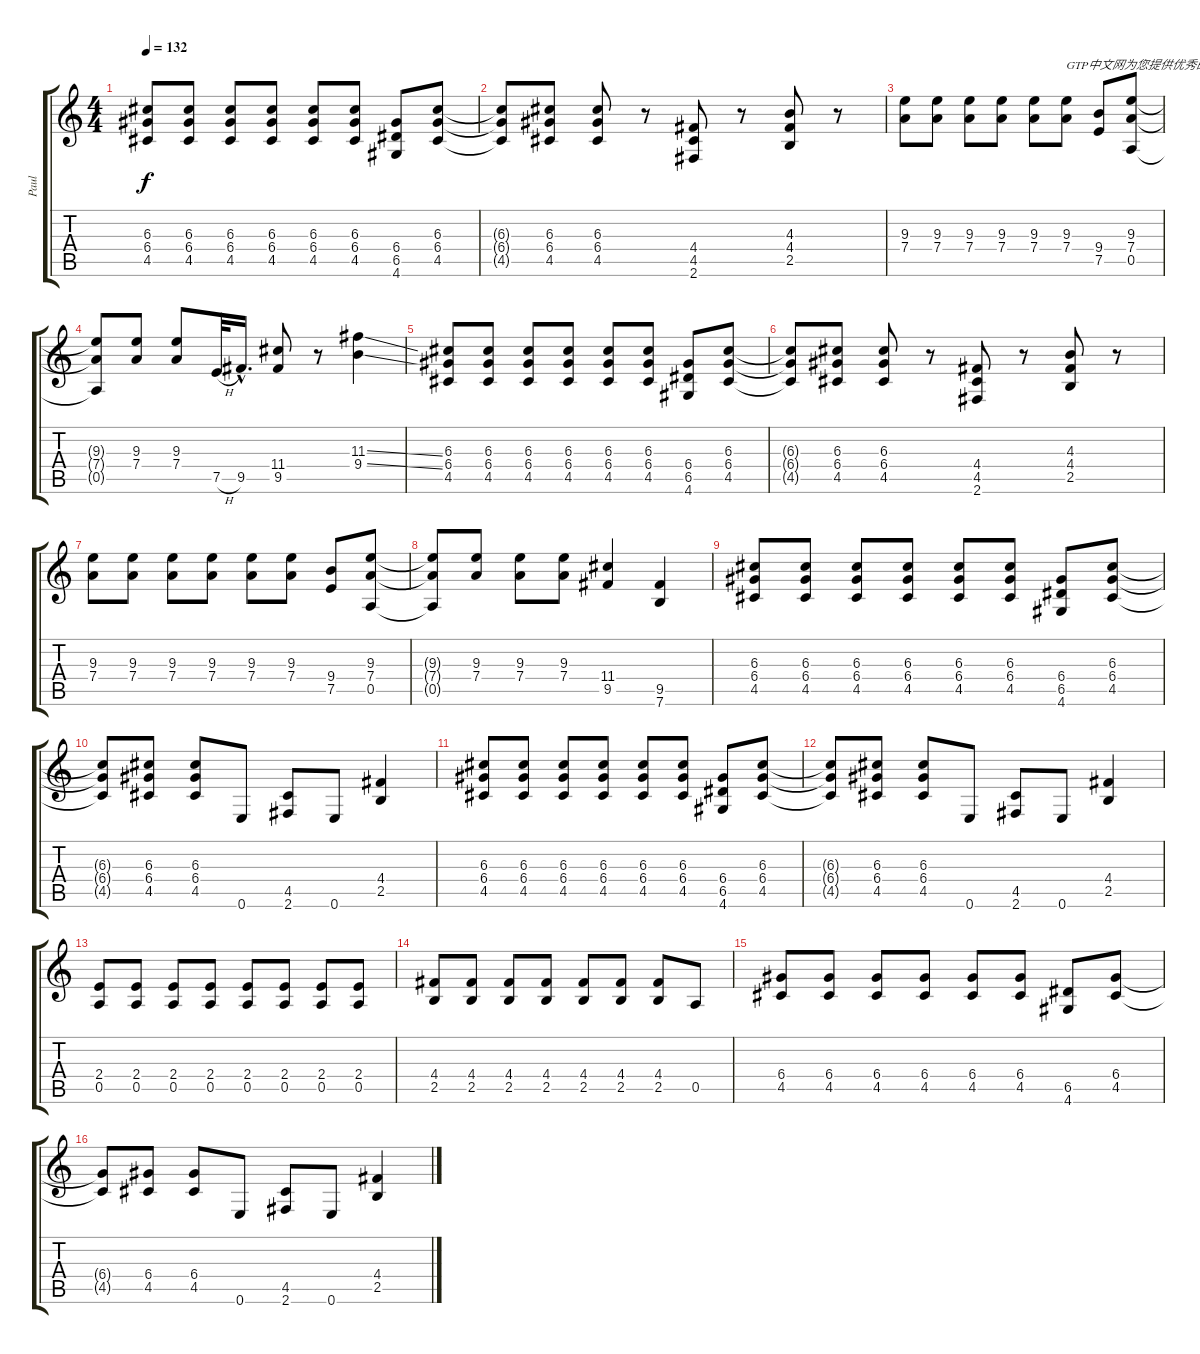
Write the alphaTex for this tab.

\track ("Paul" "Paul") {instrument overdrivenguitar}
\staff {score tabs}
\tuning (E4 B3 G3 D3 A2 E2) {hide}
\ts (4 4)
\tempo 132
\clef g2
\ks c
(6.3 6.4 4.5).8{dy f instrument overdrivenguitar} (6.3 6.4 4.5).8 (6.3 6.4 4.5).8 (6.3 6.4 4.5).8 (6.3 6.4 4.5).8 (6.3 6.4 4.5).8 (6.4 6.5 4.6).8 (6.3 6.4 4.5).8 |
(6.3{t} 6.4{t} 4.5{t}).8 (6.3 6.4 4.5).8 (6.3 6.4 4.5).8 r.8 (4.4 4.5 2.6).8 r.8 (4.3 4.4 2.5).8 r.8 |
(9.3 7.4).8 (9.3 7.4).8 (9.3 7.4).8 (9.3 7.4).8 (9.3 7.4).8 (9.3 7.4).8{txt "GTP中文网为您提供优秀的谱子"} (9.4 7.5).8 (9.3 7.4 0.5).8 |
(9.3{t} 7.4{t} 0.5{t}).8 (9.3 7.4).8 (9.3 7.4).8 7.5{h}.32 9.5{hac}.16{d} (11.4 9.5).8 r.8 (11.3{ss} 9.4{ss}).4 |
(6.3 6.4 4.5).8 (6.3 6.4 4.5).8 (6.3 6.4 4.5).8 (6.3 6.4 4.5).8 (6.3 6.4 4.5).8 (6.3 6.4 4.5).8 (6.4 6.5 4.6).8 (6.3 6.4 4.5).8 |
(6.3{t} 6.4{t} 4.5{t}).8 (6.3 6.4 4.5).8 (6.3 6.4 4.5).8 r.8 (4.4 4.5 2.6).8 r.8 (4.3 4.4 2.5).8 r.8 |
(9.3 7.4).8 (9.3 7.4).8 (9.3 7.4).8 (9.3 7.4).8 (9.3 7.4).8 (9.3 7.4).8 (9.4 7.5).8 (9.3 7.4 0.5).8 |
(9.3{t} 7.4{t} 0.5{t}).8 (9.3 7.4).8 (9.3 7.4).8 (9.3 7.4).8 (11.4 9.5).4 (9.5 7.6).4 |
(6.3 6.4 4.5).8 (6.3 6.4 4.5).8 (6.3 6.4 4.5).8 (6.3 6.4 4.5).8 (6.3 6.4 4.5).8 (6.3 6.4 4.5).8 (6.4 6.5 4.6).8 (6.3 6.4 4.5).8 |
(6.3{t} 6.4{t} 4.5{t}).8 (6.3 6.4 4.5).8 (6.3 6.4 4.5).8 0.6.8 (4.5 2.6).8 0.6.8 (4.4 2.5).4 |
(6.3 6.4 4.5).8 (6.3 6.4 4.5).8 (6.3 6.4 4.5).8 (6.3 6.4 4.5).8 (6.3 6.4 4.5).8 (6.3 6.4 4.5).8 (6.4 6.5 4.6).8 (6.3 6.4 4.5).8 |
(6.3{t} 6.4{t} 4.5{t}).8 (6.3 6.4 4.5).8 (6.3 6.4 4.5).8 0.6.8 (4.5 2.6).8 0.6.8 (4.4 2.5).4 |
(2.4 0.5).8 (2.4 0.5).8 (2.4 0.5).8 (2.4 0.5).8 (2.4 0.5).8 (2.4 0.5).8 (2.4 0.5).8 (2.4 0.5).8 |
(4.4 2.5).8 (4.4 2.5).8 (4.4 2.5).8 (4.4 2.5).8 (4.4 2.5).8 (4.4 2.5).8 (4.4 2.5).8 0.5.8 |
(6.4 4.5).8 (6.4 4.5).8 (6.4 4.5).8 (6.4 4.5).8 (6.4 4.5).8 (6.4 4.5).8 (6.5 4.6).8 (6.4 4.5).8 |
(6.4{t} 4.5{t}).8 (6.4 4.5).8 (6.4 4.5).8 0.6.8 (4.5 2.6).8 0.6.8 (4.4 2.5).4
